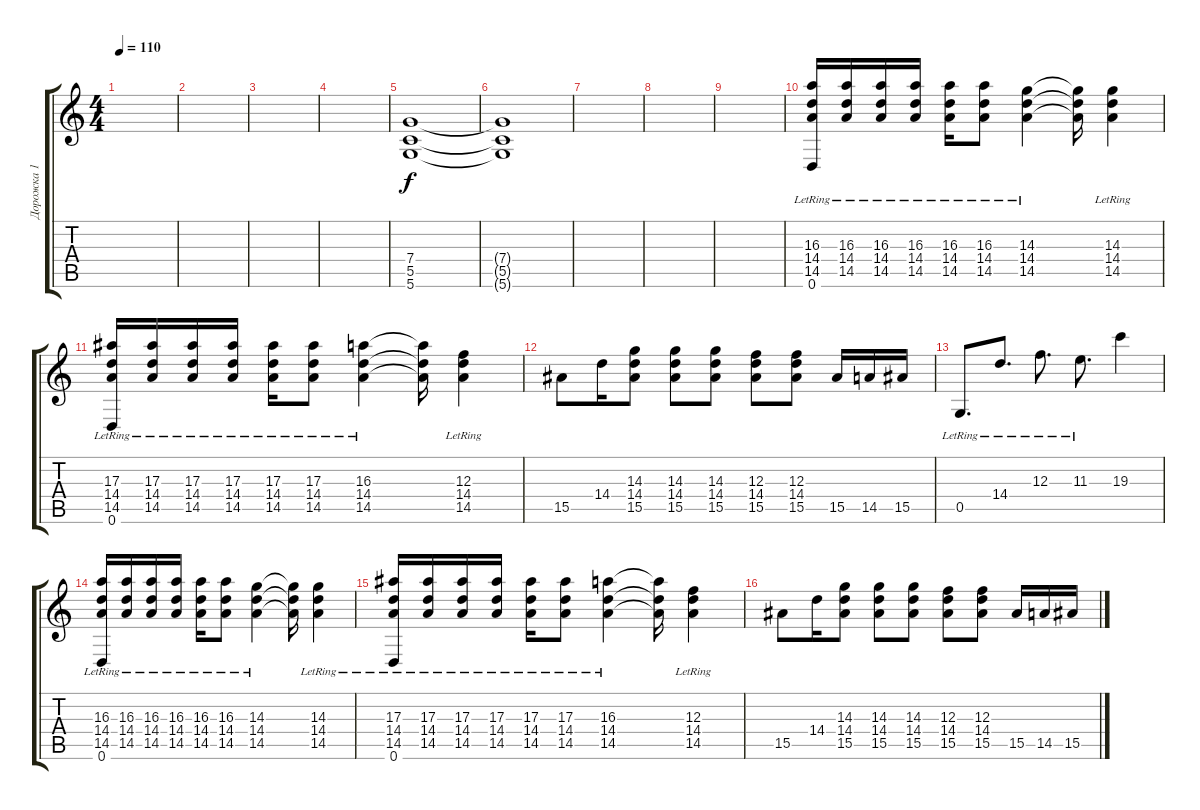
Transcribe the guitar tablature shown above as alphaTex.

\track ("Дорожка 1" "Дорожка 1") {instrument distortionguitar}
\staff {score tabs}
\tuning (D4 A3 F3 C3 G2 D2) {hide}
\ts (4 4)
\tempo 110
\clef g2
\ks c
|
|
|
|
(7.4 5.5 5.6).1 |
(7.4{t} 5.5{t} 5.6{t}).1 |
|
|
|
(16.3{lr} 14.4{lr} 14.5{lr} 0.6{lr}).16 (16.3{lr} 14.4{lr} 14.5{lr}).16 (16.3{lr} 14.4{lr} 14.5{lr}).16 (16.3{lr} 14.4{lr} 14.5{lr}).16 (16.3{lr} 14.4{lr} 14.5{lr}).16 (16.3{lr} 14.4{lr} 14.5{lr}).8 (14.3{lr} 14.4{lr} 14.5{lr}).4 (14.3{t} 14.4{t} 14.5{t}).16 (14.3{lr} 14.4{lr} 14.5{lr}).4 |
(17.3{lr} 14.4{lr} 14.5{lr} 0.6{lr}).16 (17.3{lr} 14.4{lr} 14.5{lr}).16 (17.3{lr} 14.4{lr} 14.5{lr}).16 (17.3{lr} 14.4{lr} 14.5{lr}).16 (17.3{lr} 14.4{lr} 14.5{lr}).16 (17.3{lr} 14.4{lr} 14.5{lr}).8 (16.3{lr} 14.4{lr} 14.5{lr}).4 (16.3{t} 14.4{t} 14.5{t}).16 (12.3{lr} 14.4{lr} 14.5{lr}).4 |
15.5.8 14.4.16 (14.3 14.4 15.5).8 (14.3 14.4 15.5).8 (14.3 14.4 15.5).8 (12.3 14.4 15.5).8 (12.3 14.4 15.5).8 15.5.16 14.5.16 15.5.16 |
0.5{lr}.8{d} 14.4{lr}.8{d} 12.3{lr}.8{d} 11.3{lr}.8{d} 19.3.4 |
(16.3{lr} 14.4{lr} 14.5{lr} 0.6{lr}).16 (16.3{lr} 14.4{lr} 14.5{lr}).16 (16.3{lr} 14.4{lr} 14.5{lr}).16 (16.3{lr} 14.4{lr} 14.5{lr}).16 (16.3{lr} 14.4{lr} 14.5{lr}).16 (16.3{lr} 14.4{lr} 14.5{lr}).8 (14.3{lr} 14.4{lr} 14.5{lr}).4 (14.3{t} 14.4{t} 14.5{t}).16 (14.3{lr} 14.4{lr} 14.5{lr}).4 |
(17.3{lr} 14.4{lr} 14.5{lr} 0.6{lr}).16 (17.3{lr} 14.4{lr} 14.5{lr}).16 (17.3{lr} 14.4{lr} 14.5{lr}).16 (17.3{lr} 14.4{lr} 14.5{lr}).16 (17.3{lr} 14.4{lr} 14.5{lr}).16 (17.3{lr} 14.4{lr} 14.5{lr}).8 (16.3{lr} 14.4{lr} 14.5{lr}).4 (16.3{t} 14.4{t} 14.5{t}).16 (12.3{lr} 14.4{lr} 14.5{lr}).4 |
15.5.8 14.4.16 (14.3 14.4 15.5).8 (14.3 14.4 15.5).8 (14.3 14.4 15.5).8 (12.3 14.4 15.5).8 (12.3 14.4 15.5).8 15.5.16 14.5.16 15.5.16
